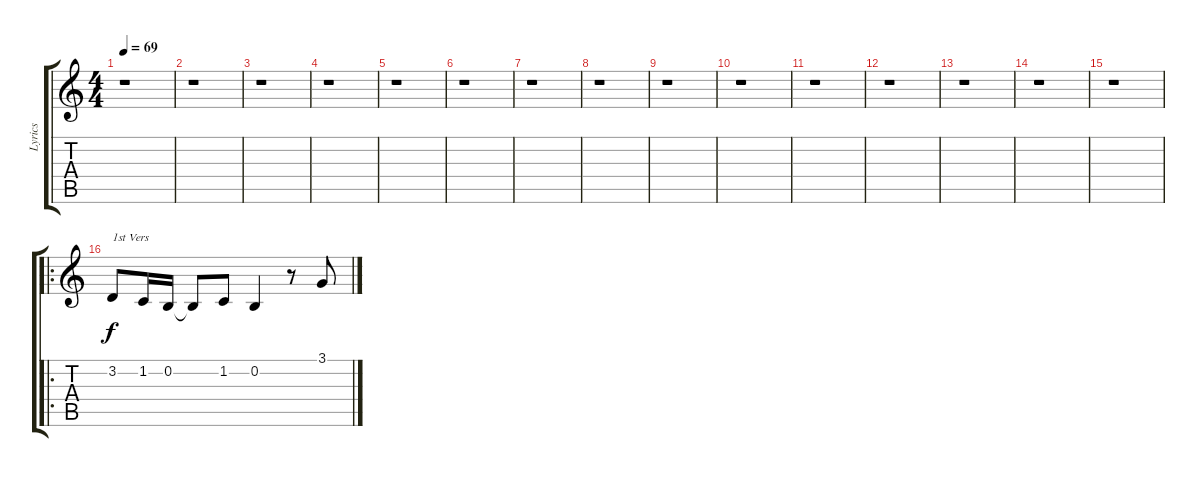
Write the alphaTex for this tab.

\track ("Lyrics" "Lyrics") {instrument lead6voice}
\staff {score tabs}
\tuning (E4 B3 G3 D3 A2 E2) {hide}
\ts (4 4)
\tempo 69
\clef g2
\ks c
r.1{dy f instrument lead6voice} |
r.1 |
r.1 |
r.1 |
r.1 |
r.1 |
r.1 |
r.1 |
r.1 |
r.1 |
r.1 |
r.1 |
r.1 |
r.1 |
r.1 |
\ro
3.2.8{txt "1st Vers"} 1.2.16 0.2.16 0.2{t}.8 1.2.8 0.2.4 r.8 3.1.8
